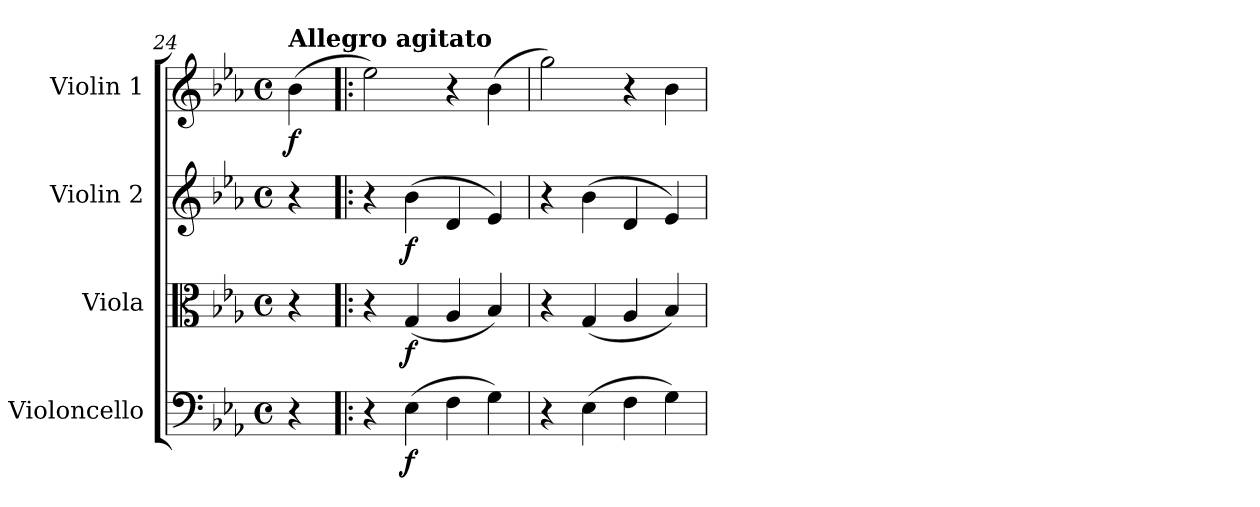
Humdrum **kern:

**kern	**dynam	**kern	**dynam	**kern	**dynam	**kern	**dynam
*part4	*part4	*part3	*part3	*part2	*part2	*part1	*part1
*staff4	*staff4	*staff3	*staff3	*staff2	*staff2	*staff1	*staff1
*I"Violoncello	*	*I"Viola	*	*I"Violin 2	*	*I"Violin 1	*
*I'Vc	*	*I'Vla	*	*I'Vln	*	*I'Vln	*
*clefF4	*	*clefC3	*	*clefG2	*	*clefG2	*
*k[b-e-a-]	*	*k[b-e-a-]	*	*k[b-e-a-]	*	*k[b-e-a-]	*
*M4/4	*	*M4/4	*	*M4/4	*	*M4/4	*
*met(c)	*	*met(c)	*	*met(c)	*	*met(c)	*
*MM232	*	*MM232	*	*MM232	*	*MM232	*
=24X1	=24X1	=24X1	=24X1	=24X1	=24X1	=24X1	=24X1
!	!	!	!	!	!	!LO:TX:a:B:t=Allegro agitato	!
!	!	!	!	!	!	!	!LO:DY:b
4r	.	4r	.	4r	.	(4b-\	f
=25!|:	=25!|:	=25!|:	=25!|:	=25!|:	=25!|:	=25!|:	=25!|:
4r	.	4r	.	4r	.	2ee-\)	.
!	!LO:DY:b	!	!LO:DY:b	!	!LO:DY:b	!	!
(4E-\	f	(4G/	f	(4b-\	f	.	.
4F\	.	4A-/	.	4d/	.	4r	.
4G\)	.	4B-/)	.	4e-/)	.	(4b-\	.
=26	=26	=26	=26	=26	=26	=26	=26
4r	.	4r	.	4r	.	2gg\)	.
(4E-\	.	(4G/	.	(4b-\	.	.	.
4F\	.	4A-/	.	4d/	.	4r	.
4G\)	.	4B-/)	.	4e-/)	.	4b-\	.
=	=	=	=	=	=	=	=
*-	*-	*-	*-	*-	*-	*-	*-
